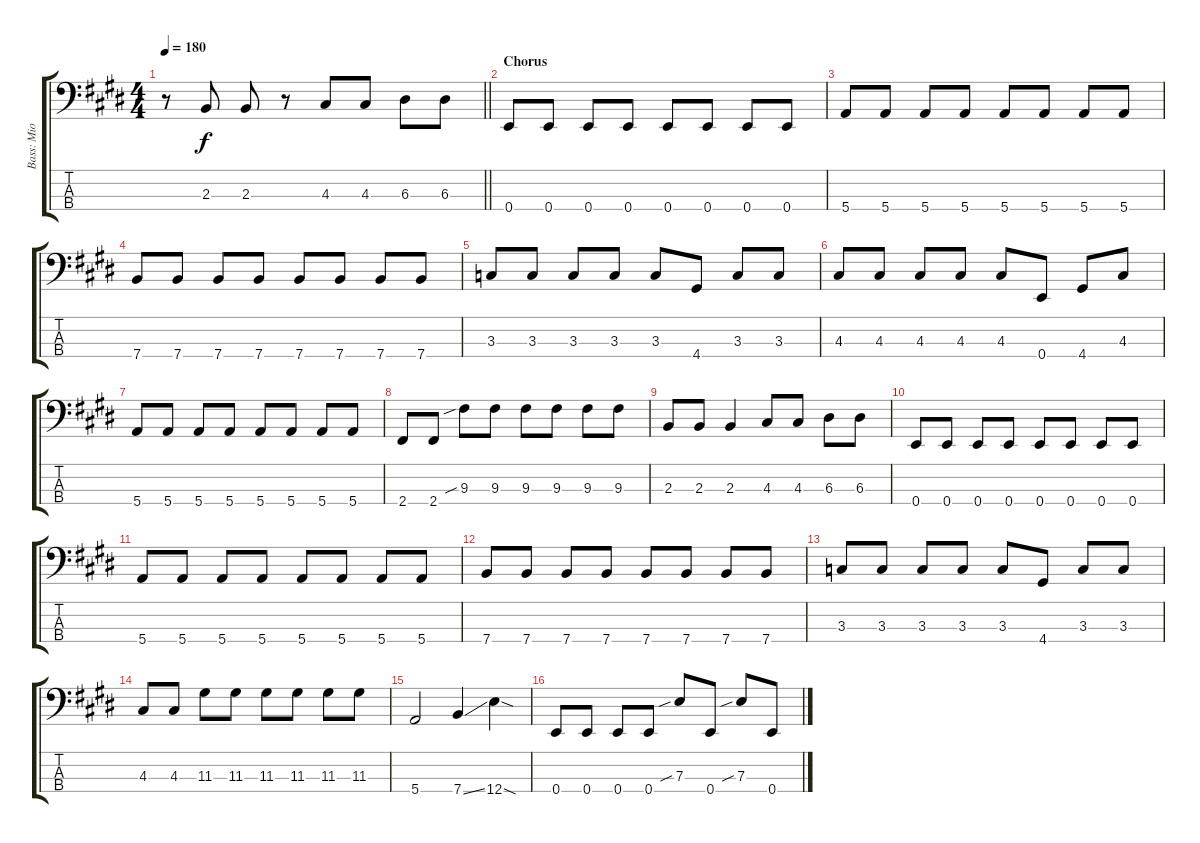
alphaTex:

\track ("Bass: Mio Akiyama" "Bass: Mio ") {instrument electricbassfinger}
\staff {score tabs}
\tuning (G2 D2 A1 E1) {hide}
\ts (4 4)
\tempo 180
\clef f4
\barLineRight lightlight
\ks e
r.8{dy f} 2.3.8 2.3.8 r.8 4.3.8 4.3.8 6.3.8 6.3.8 |
\section ("" "Chorus")
0.4.8 0.4.8 0.4.8 0.4.8 0.4.8 0.4.8 0.4.8 0.4.8 |
5.4.8 5.4.8 5.4.8 5.4.8 5.4.8 5.4.8 5.4.8 5.4.8 |
7.4.8 7.4.8 7.4.8 7.4.8 7.4.8 7.4.8 7.4.8 7.4.8 |
3.3.8 3.3.8 3.3.8 3.3.8 3.3.8 4.4.8 3.3.8 3.3.8 |
4.3.8 4.3.8 4.3.8 4.3.8 4.3.8 0.4.8 4.4.8 4.3.8 |
5.4.8 5.4.8 5.4.8 5.4.8 5.4.8 5.4.8 5.4.8 5.4.8 |
2.4.8 2.4.8 9.3{sib}.8 9.3.8 9.3.8 9.3.8 9.3.8 9.3.8 |
2.3.8 2.3.8 2.3.4 4.3.8 4.3.8 6.3.8 6.3.8 |
0.4.8 0.4.8 0.4.8 0.4.8 0.4.8 0.4.8 0.4.8 0.4.8 |
5.4.8 5.4.8 5.4.8 5.4.8 5.4.8 5.4.8 5.4.8 5.4.8 |
7.4.8 7.4.8 7.4.8 7.4.8 7.4.8 7.4.8 7.4.8 7.4.8 |
3.3.8 3.3.8 3.3.8 3.3.8 3.3.8 4.4.8 3.3.8 3.3.8 |
4.3.8 4.3.8 11.3.8 11.3.8 11.3.8 11.3.8 11.3.8 11.3.8 |
5.4.2 7.4{ss}.4 12.4{sod}.4 |
0.4.8 0.4.8 0.4.8 0.4.8 7.3{sib}.8 0.4.8 7.3{sib}.8 0.4.8
